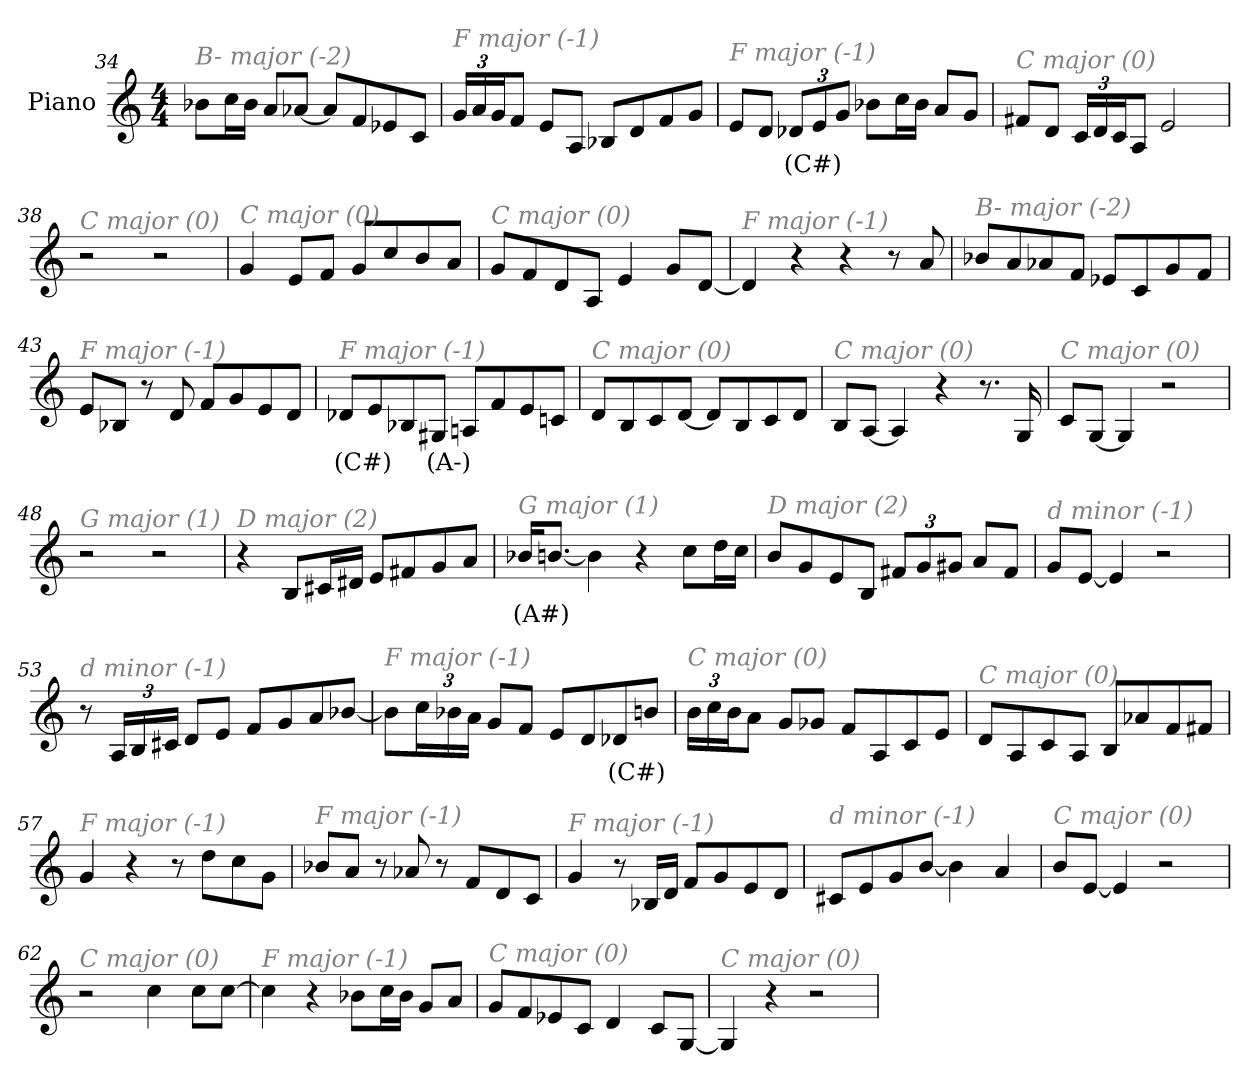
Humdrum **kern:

**kern	**text
*part1	*part1
*staff1	*staff1
*I"Piano	*
*I'Pno	*
*clefG2	*
*k[]	*
*M4/4	*
=34	=34
!LO:TX:i:color=#808080:t=B- major (-2)	!
8b-X\L	.
16cc\L	.
16b-\JJ	.
8a/L	.
[8a-X/J	.
8a-/L]	.
8f/	.
8e-X/	.
8c/J	.
=35	=35
*Xbrackettup	*
!LO:TX:i:color=#808080:t=F major (-1)	!
24g/LL	.
24a/	.
24g/J	.
8f/J	.
8e/L	.
8A/J	.
8B-X/L	.
8d/	.
8f/	.
8g/J	.
=36	=36
!LO:TX:i:color=#808080:t=F major (-1)	!
8e/L	.
8d/J	.
12d-Xi/L	(C#)
12e/	.
12g/J	.
8b-X\L	.
16cc\L	.
16b-\JJ	.
8a/L	.
8g/J	.
!!LO:LB:g=z
=37	=37
!LO:TX:i:color=#808080:t=C major (0)	!
8f#X/L	.
8d/J	.
24c/LL	.
24d/	.
24c/J	.
8A/J	.
2e/	.
=38	=38
!LO:TX:i:color=#808080:t=C major (0)	!
2r	.
2r	.
=39	=39
!LO:TX:i:color=#808080:t=C major (0)	!
4g/	.
8e/L	.
8f/J	.
8g/L	.
8cc/	.
8b/	.
8a/J	.
=40	=40
!LO:TX:i:color=#808080:t=C major (0)	!
8g/L	.
8f/	.
8d/	.
8A/J	.
4e/	.
8g/L	.
[8d/J	.
=41	=41
!LO:TX:i:color=#808080:t=F major (-1)	!
4d/]	.
4r	.
4r	.
8r	.
8a/	.
!!LO:LB:g=z
=42	=42
!LO:TX:i:color=#808080:t=B- major (-2)	!
8b-X/L	.
8a/	.
8a-X/	.
8f/J	.
8e-X/L	.
8c/	.
8g/	.
8f/J	.
=43	=43
!LO:TX:i:color=#808080:t=F major (-1)	!
8e/L	.
8B-X/J	.
8r	.
8d/	.
8f/L	.
8g/	.
8e/	.
8d/J	.
=44	=44
!LO:TX:i:color=#808080:t=F major (-1)	!
8d-Xi/L	(C#)
8e/	.
8B-X/	.
8G#Xi/J	(A-)
8An/L	.
8f/	.
8e/	.
8cn/J	.
=45	=45
!LO:TX:i:color=#808080:t=C major (0)	!
8d/L	.
8B/	.
8c/	.
[8d/J	.
8d/L]	.
8B/	.
8c/	.
8d/J	.
!!LO:LB:g=z
=46	=46
!LO:TX:i:color=#808080:t=C major (0)	!
8B/L	.
[8A/J	.
4A/]	.
4r	.
8.r	.
16G/	.
=47	=47
!LO:TX:i:color=#808080:t=C major (0)	!
8c/L	.
[8G/J	.
4G/]	.
2r	.
=48	=48
!LO:TX:i:color=#808080:t=G major (1)	!
2r	.
2r	.
=49	=49
!LO:TX:i:color=#808080:t=D major (2)	!
4r	.
8B/L	.
16c#X/L	.
16d#X/JJ	.
8e/L	.
8f#X/	.
8g/	.
8a/J	.
=50	=50
!LO:TX:i:color=#808080:t=G major (1)	!
16b-Xi/KL	(A#)
[8.b/J	.
4b\]	.
4r	.
8cc\L	.
16dd\L	.
16cc\JJ	.
!!LO:PB:g=z
=51	=51
!LO:TX:i:color=#808080:t=D major (2)	!
8b/L	.
8g/	.
8e/	.
8B/J	.
12f#X/L	.
12g/	.
12g#X/J	.
8a/L	.
8f#/J	.
=52	=52
!LO:TX:i:color=#808080:t=d minor (-1)	!
8g/L	.
[8e/J	.
4e/]	.
2r	.
=53	=53
!LO:TX:i:color=#808080:t=d minor (-1)	!
8r	.
24A/LL	.
24B/	.
24c#X/JJ	.
8d/L	.
8e/J	.
8f/L	.
8g/	.
8a/	.
[8b-X/J	.
=54	=54
!LO:TX:i:color=#808080:t=F major (-1)	!
8b-\L]	.
24cc\L	.
24b-X\	.
24a\JJ	.
8g/L	.
8f/J	.
8e/L	.
8d/	.
8d-Xi/	(C#)
8bn/J	.
!!LO:LB:g=z
=55	=55
!LO:TX:i:color=#808080:t=C major (0)	!
24b\LL	.
24cc\	.
24b\J	.
8a\J	.
8g/L	.
8g-X/J	.
8f/L	.
8A/	.
8c/	.
8e/J	.
=56	=56
!LO:TX:i:color=#808080:t=C major (0)	!
8d/L	.
8A/	.
8c/	.
8A/J	.
8B/L	.
8a-X/	.
8f/	.
8f#X/J	.
=57	=57
!LO:TX:i:color=#808080:t=F major (-1)	!
4g/	.
4r	.
8r	.
8dd\L	.
8cc\	.
8g\J	.
=58	=58
!LO:TX:i:color=#808080:t=F major (-1)	!
8b-X/L	.
8a/J	.
8r	.
8a-X/	.
8r	.
8f/L	.
8d/	.
8c/J	.
!!LO:LB:g=z
=59	=59
!LO:TX:i:color=#808080:t=F major (-1)	!
4g/	.
8r	.
16B-X/LL	.
16d/JJ	.
8f/L	.
8g/	.
8e/	.
8d/J	.
=60	=60
!LO:TX:i:color=#808080:t=d minor (-1)	!
8c#X/L	.
8e/	.
8g/	.
[8b/J	.
4b\]	.
4a/	.
=61	=61
!LO:TX:i:color=#808080:t=C major (0)	!
8b/L	.
[8e/J	.
4e/]	.
2r	.
=62	=62
!LO:TX:i:color=#808080:t=C major (0)	!
2r	.
4cc\	.
8cc\L	.
[8cc\J	.
=63	=63
!LO:TX:i:color=#808080:t=F major (-1)	!
4cc\]	.
4r	.
8b-X\L	.
16cc\L	.
16b-\JJ	.
8g/L	.
8a/J	.
!!LO:LB:g=z
=64	=64
!LO:TX:i:color=#808080:t=C major (0)	!
8g/L	.
8f/	.
8e-X/	.
8c/J	.
4d/	.
8c/L	.
[8G/J	.
=65	=65
!LO:TX:i:color=#808080:t=C major (0)	!
4G/]	.
4r	.
2r	.
=	=
*-	*-
